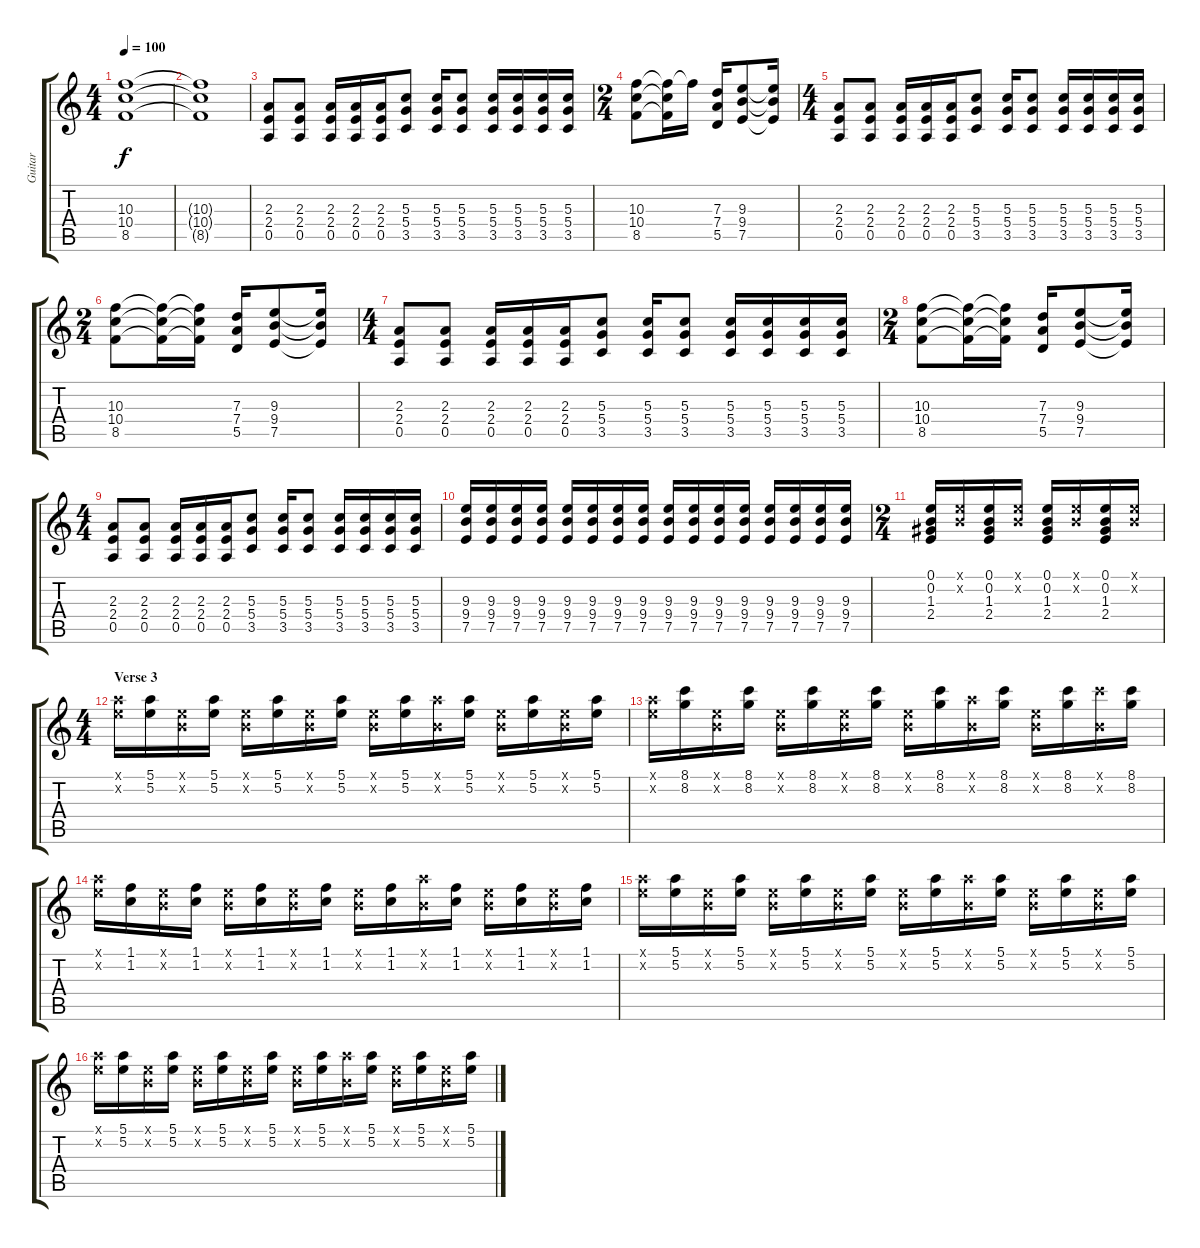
\track ("Guitar" "Guitar") {instrument distortionguitar}
\staff {score tabs}
\tuning (E4 B3 G3 D3 A2 E2) {hide}
\ts (4 4)
\tempo 100
\clef g2
\ks c
(10.3 10.4 8.5).1{dy f} |
(10.3{t} 10.4{t} 8.5{t}).1 |
(2.3 2.4 0.5).8{volume 10} (2.3 2.4 0.5).8 (2.3 2.4 0.5).16 (2.3 2.4 0.5).16 (2.3 2.4 0.5).16 (5.3 5.4 3.5).8 (5.3 5.4 3.5).16 (5.3 5.4 3.5).8 (5.3 5.4 3.5).16 (5.3 5.4 3.5).16 (5.3 5.4 3.5).16 (5.3 5.4 3.5).16 |
\ts (2 4)
(10.3 10.4 8.5).8 (10.3{t} 10.4{t} 8.5{t}).16 10.3{t}.16 (7.3 7.4 5.5).16 (9.3 9.4 7.5).8 (9.3{t} 9.4{t} 7.5{t}).16 |
\ts (4 4)
(2.3 2.4 0.5).8 (2.3 2.4 0.5).8 (2.3 2.4 0.5).16 (2.3 2.4 0.5).16 (2.3 2.4 0.5).16 (5.3 5.4 3.5).8 (5.3 5.4 3.5).16 (5.3 5.4 3.5).8 (5.3 5.4 3.5).16 (5.3 5.4 3.5).16 (5.3 5.4 3.5).16 (5.3 5.4 3.5).16 |
\ts (2 4)
(10.3 10.4 8.5).8 (10.3{t} 10.4{t} 8.5{t}).16 (10.3{t} 10.4{t} 8.5{t}).16 (7.3 7.4 5.5).16 (9.3 9.4 7.5).8 (9.3{t} 9.4{t} 7.5{t}).16 |
\ts (4 4)
(2.3 2.4 0.5).8 (2.3 2.4 0.5).8 (2.3 2.4 0.5).16 (2.3 2.4 0.5).16 (2.3 2.4 0.5).16 (5.3 5.4 3.5).8 (5.3 5.4 3.5).16 (5.3 5.4 3.5).8 (5.3 5.4 3.5).16 (5.3 5.4 3.5).16 (5.3 5.4 3.5).16 (5.3 5.4 3.5).16 |
\ts (2 4)
(10.3 10.4 8.5).8 (10.3{t} 10.4{t} 8.5{t}).16 (10.3{t} 10.4{t} 8.5{t}).16 (7.3 7.4 5.5).16 (9.3 9.4 7.5).8 (9.3{t} 9.4{t} 7.5{t}).16 |
\ts (4 4)
(2.3 2.4 0.5).8 (2.3 2.4 0.5).8 (2.3 2.4 0.5).16 (2.3 2.4 0.5).16 (2.3 2.4 0.5).16 (5.3 5.4 3.5).8 (5.3 5.4 3.5).16 (5.3 5.4 3.5).8 (5.3 5.4 3.5).16 (5.3 5.4 3.5).16 (5.3 5.4 3.5).16 (5.3 5.4 3.5).16 |
(9.3 9.4 7.5).16 (9.3 9.4 7.5).16 (9.3 9.4 7.5).16 (9.3 9.4 7.5).16 (9.3 9.4 7.5).16 (9.3 9.4 7.5).16 (9.3 9.4 7.5).16 (9.3 9.4 7.5).16 (9.3 9.4 7.5).16 (9.3 9.4 7.5).16 (9.3 9.4 7.5).16 (9.3 9.4 7.5).16 (9.3 9.4 7.5).16 (9.3 9.4 7.5).16 (9.3 9.4 7.5).16 (9.3 9.4 7.5).16 |
\ts (2 4)
(0.1 0.2 1.3 2.4).16 (0.1{x} 0.2{x}).16 (0.1 0.2 1.3 2.4).16 (0.1{x} 0.2{x}).16 (0.1 0.2 1.3 2.4).16 (0.1{x} 0.2{x}).16 (0.1 0.2 1.3 2.4).16 (0.1{x} 0.2{x}).16 |
\ts (4 4)
\section ("" "Verse 3")
(5.1{x} 5.2{x}).16{volume 13 instrument electricguitarmuted} (5.1 5.2).16 (0.1{x} 0.2{x}).16 (5.1 5.2).16 (0.1{x} 0.2{x}).16 (5.1 5.2).16 (0.1{x} 0.2{x}).16 (5.1 5.2).16 (0.1{x} 0.2{x}).16 (5.1 5.2).16 (5.1{x} 0.2{x}).16 (5.1 5.2).16 (0.1{x} 0.2{x}).16 (5.1 5.2).16 (0.1{x} 0.2{x}).16 (5.1 5.2).16 |
(5.1{x} 5.2{x}).16 (8.1 8.2).16 (0.1{x} 0.2{x}).16 (8.1 8.2).16 (0.1{x} 0.2{x}).16 (8.1 8.2).16 (0.1{x} 0.2{x}).16 (8.1 8.2).16 (0.1{x} 0.2{x}).16 (8.1 8.2).16 (5.1{x} 0.2{x}).16 (8.1 8.2).16 (0.1{x} 0.2{x}).16 (8.1 8.2).16 (8.1{x} 0.2{x}).16 (8.1 8.2).16 |
(5.1{x} 5.2{x}).16 (1.1 1.2).16 (0.1{x} 0.2{x}).16 (1.1 1.2).16 (0.1{x} 0.2{x}).16 (1.1 1.2).16 (0.1{x} 0.2{x}).16 (1.1 1.2).16 (0.1{x} 0.2{x}).16 (1.1 1.2).16 (5.1{x} 0.2{x}).16 (1.1 1.2).16 (0.1{x} 0.2{x}).16 (1.1 1.2).16 (0.1{x} 0.2{x}).16 (1.1 1.2).16 |
(5.1{x} 5.2{x}).16 (5.1 5.2).16 (0.1{x} 0.2{x}).16 (5.1 5.2).16 (0.1{x} 0.2{x}).16 (5.1 5.2).16 (0.1{x} 0.2{x}).16 (5.1 5.2).16 (0.1{x} 0.2{x}).16 (5.1 5.2).16 (5.1{x} 0.2{x}).16 (5.1 5.2).16 (0.1{x} 0.2{x}).16 (5.1 5.2).16 (0.1{x} 0.2{x}).16 (5.1 5.2).16 |
(5.1{x} 5.2{x}).16{instrument electricguitarmuted} (5.1 5.2).16 (0.1{x} 0.2{x}).16 (5.1 5.2).16 (0.1{x} 0.2{x}).16 (5.1 5.2).16 (0.1{x} 0.2{x}).16 (5.1 5.2).16 (0.1{x} 0.2{x}).16 (5.1 5.2).16 (5.1{x} 0.2{x}).16 (5.1 5.2).16 (0.1{x} 0.2{x}).16 (5.1 5.2).16 (0.1{x} 0.2{x}).16 (5.1 5.2).16
